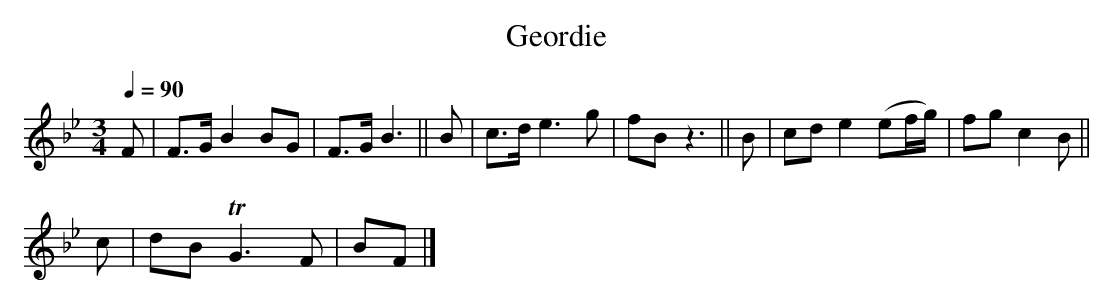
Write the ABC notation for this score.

X:1
T:Geordie
M:3/4
L:1/8
Q:1/4=90
K:Fmix
F|F>G B2  BG    |F>G B3 ||\
B|c>d e3   g    |fB  z3 ||\
B|cd  e2 (ef/g/)|fg  c2B||
c|dB TG3   F    |BF     |]
